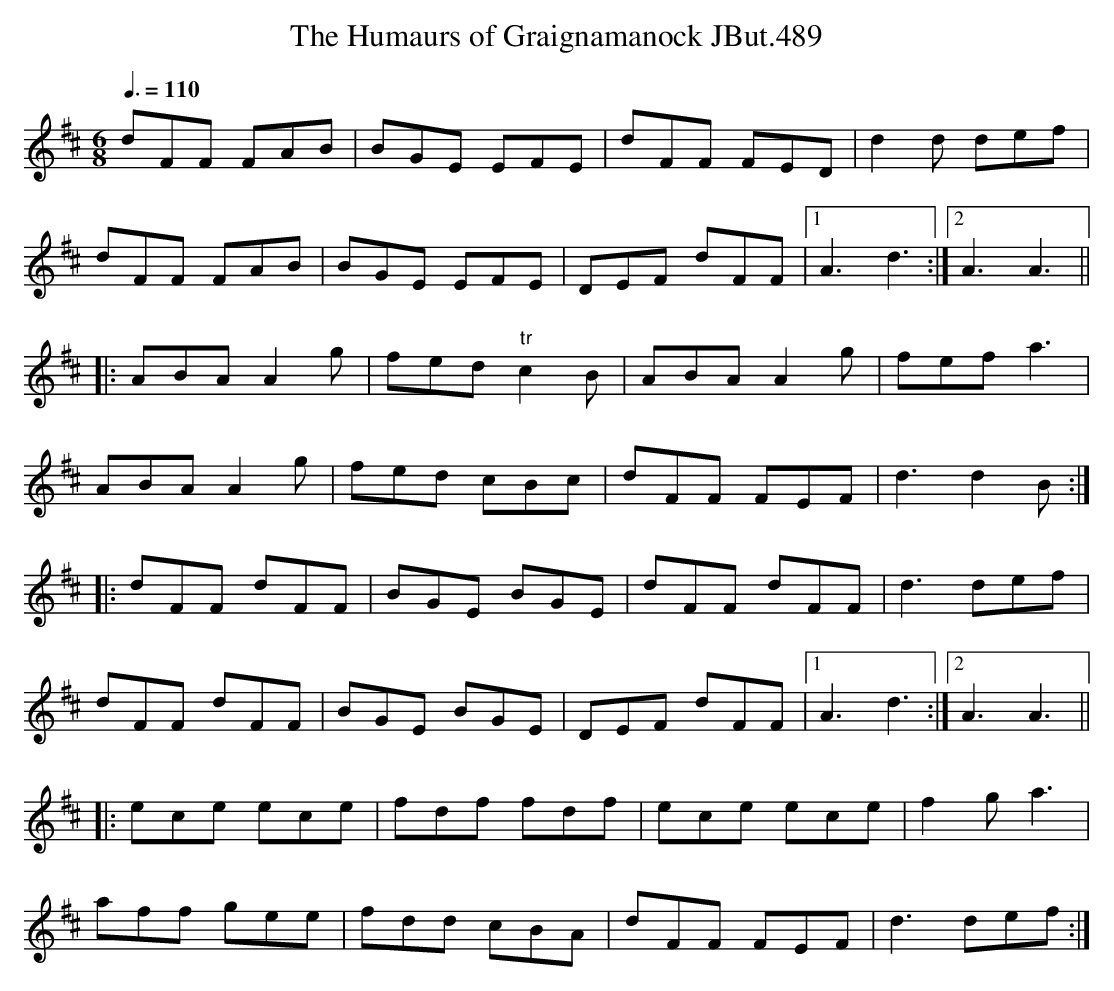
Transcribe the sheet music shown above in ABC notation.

X:1
T:Humaurs of Graignamanock JBut.489, The
M:6/8
L:1/8
Q:3/8=110
K:D
dFF FAB|BGE EFE|dFF FED|d2d def|
dFF FAB|BGE EFE|DEF dFF|1A3d3:|2A3A3||
|:ABA A2g|fed "tr"c2B|ABAA2g|fefa3|
ABAA2g|fed cBc|dFF FEF|d3d2B:|
|:dFF dFF|BGE BGE|dFF dFF|d3 def|
dFF dFF|BGE BGE|DEF dFF|1A3d3:|2A3A3||
|:ece ece|fdf fdf|ece ece|f2ga3|
aff gee|fdd cBA|dFF FEF|d3 def:|
